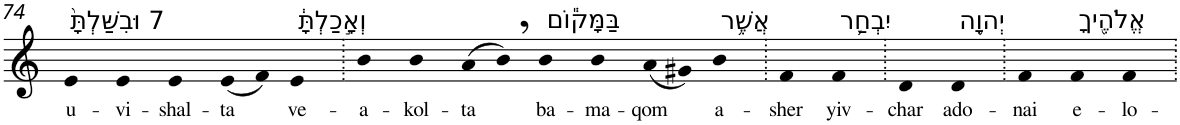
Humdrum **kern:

**kern	**text
*part1	*part1
*staff1	*staff1
*I"Piano	*
*I'Pno	*
!!LO:PB:g=z
*clefG2	*
*k[]	*
=74	=74
!LO:TX:a:t=7 וּבִשַּׁלְתָּ֙	!
!	!LO:LY:b
4e	u-
!	!LO:LY:b
4e	-vi-
!	!LO:LY:b
4e	-shal-
!	!LO:LY:b
(8e	-ta
8f)	.
!LO:TX:a:t=וְאָ֣כַלְתָּ֔	!
!	!LO:LY:b
4e	ve-
=75.	=75.
!	!LO:LY:b
4b	-a-
!	!LO:LY:b
4b	-kol-
!	!LO:LY:b
(8a	-ta
8b,)	.
!LO:TX:a:t=בַּמָּק֕וֹם	!
!	!LO:LY:b
4b	ba-
!	!LO:LY:b
4b	-ma-
!	!LO:LY:b
(8a	-qom
8g#X)	.
!LO:TX:a:t=אֲשֶׁ֥ר	!
!	!LO:LY:b
4b	a-
=76.	=76.
!	!LO:LY:b
4f	-sher
!LO:TX:a:t=יִבְחַ֛ר	!
!	!LO:LY:b
4f	yiv-
=77.	=77.
!	!LO:LY:b
4d	-char
!LO:TX:a:t=יְהוָ֥ה	!
!	!LO:LY:b
4d	ado-
=78.	=78.
!	!LO:LY:b
4f	-nai
!LO:TX:a:t=אֱלֹהֶ֖יךָ	!
!	!LO:LY:b
4f	e-
!	!LO:LY:b
4f	-lo-
=.	=.
*-	*-
